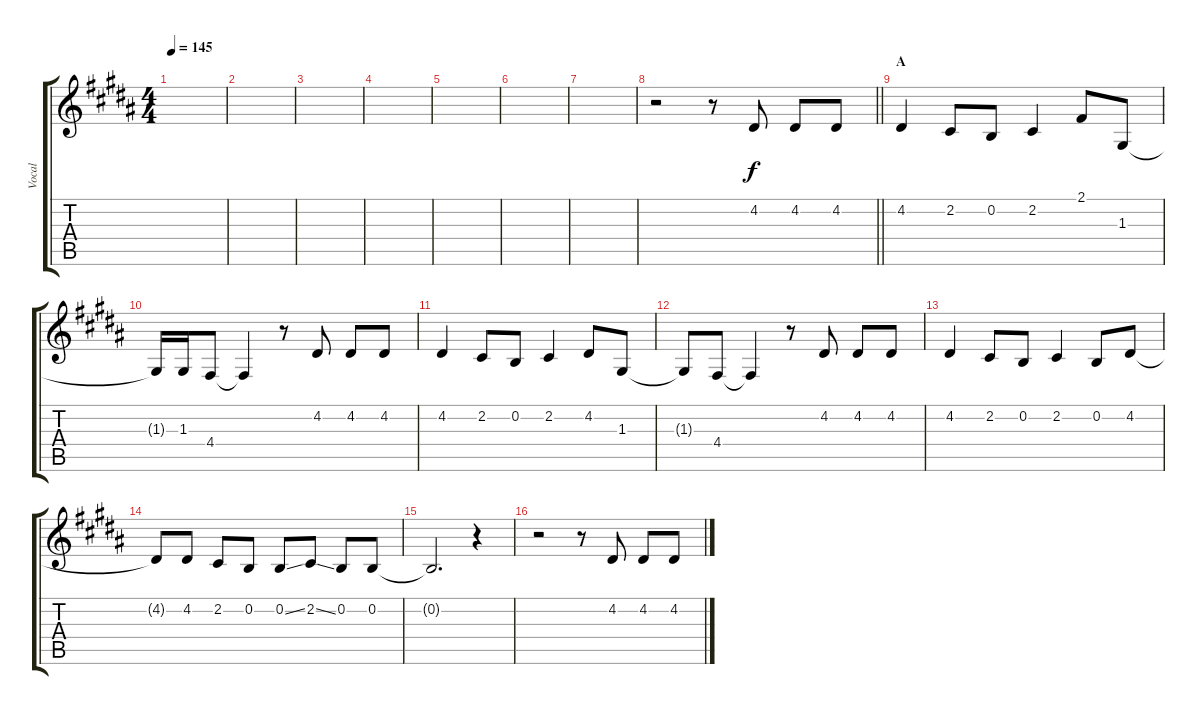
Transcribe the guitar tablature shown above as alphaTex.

\track ("Vocal" "Vocal") {instrument tenorsax}
\staff {score tabs}
\tuning (E4 B3 G3 D3 A2 E2) {hide}
\ts (4 4)
\tempo 145
\clef g2
\ks b
|
|
|
|
|
|
|
\barLineRight lightlight
r.2 r.8 4.2.8 4.2.8 4.2.8 |
\section ("" "A")
4.2.4 2.2.8 0.2.8 2.2.4 2.1.8 1.3.8 |
1.3{t}.16 1.3.16 4.4.8 4.4{t}.4 r.8 4.2.8 4.2.8 4.2.8 |
4.2.4 2.2.8 0.2.8 2.2.4 4.2.8 1.3.8 |
1.3{t}.8 4.4.8 4.4{t}.4 r.8 4.2.8 4.2.8 4.2.8 |
4.2.4 2.2.8 0.2.8 2.2.4 0.2.8 4.2.8 |
4.2{t}.8 4.2.8 2.2.8 0.2.8 0.2{ss}.8 2.2{ss}.8 0.2.8 0.2.8 |
0.2{t}.2{d} r.4 |
r.2 r.8 4.2.8 4.2.8 4.2.8
